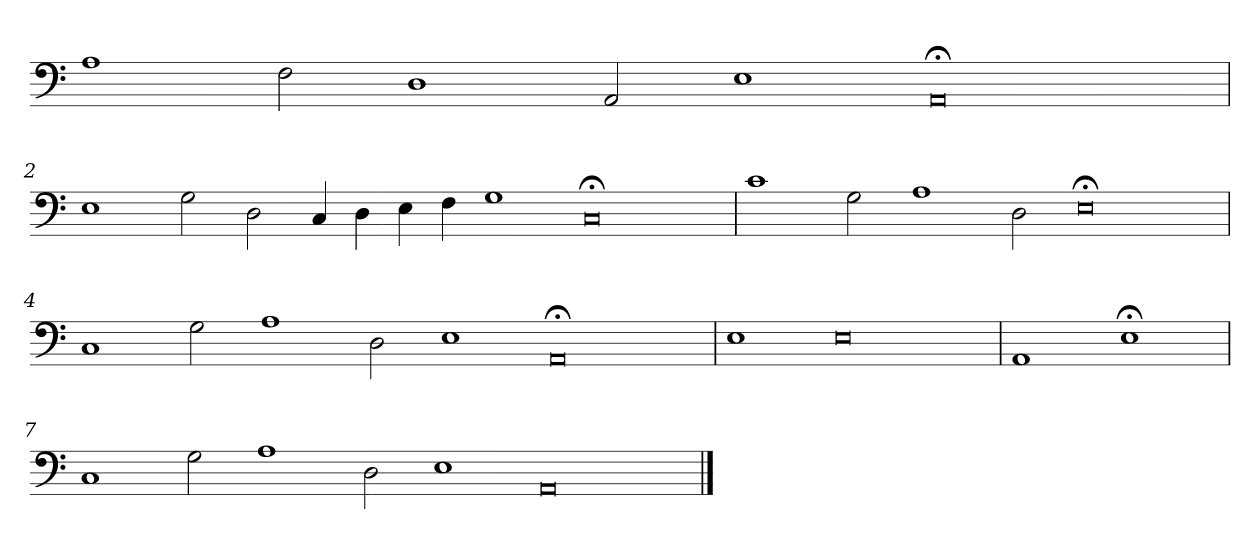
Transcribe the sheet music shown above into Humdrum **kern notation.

**kern
*part1
*staff1
*clefF4
*k[]
=1
1A
2F\
1D
2AA/
1E
0AA;<
=2
1E
2G\
2D\
4C/
4D\
4E\
4F\
1G
0C;<
=3
1c
2G\
1A
2D\
0E;<
=4
1C
2G\
1A
2D\
1E
0AA;<
=5
1E
0E
=6
1AA
1E;<
=7
1C
2G\
1A
2D\
1E
0AA
==
*-
